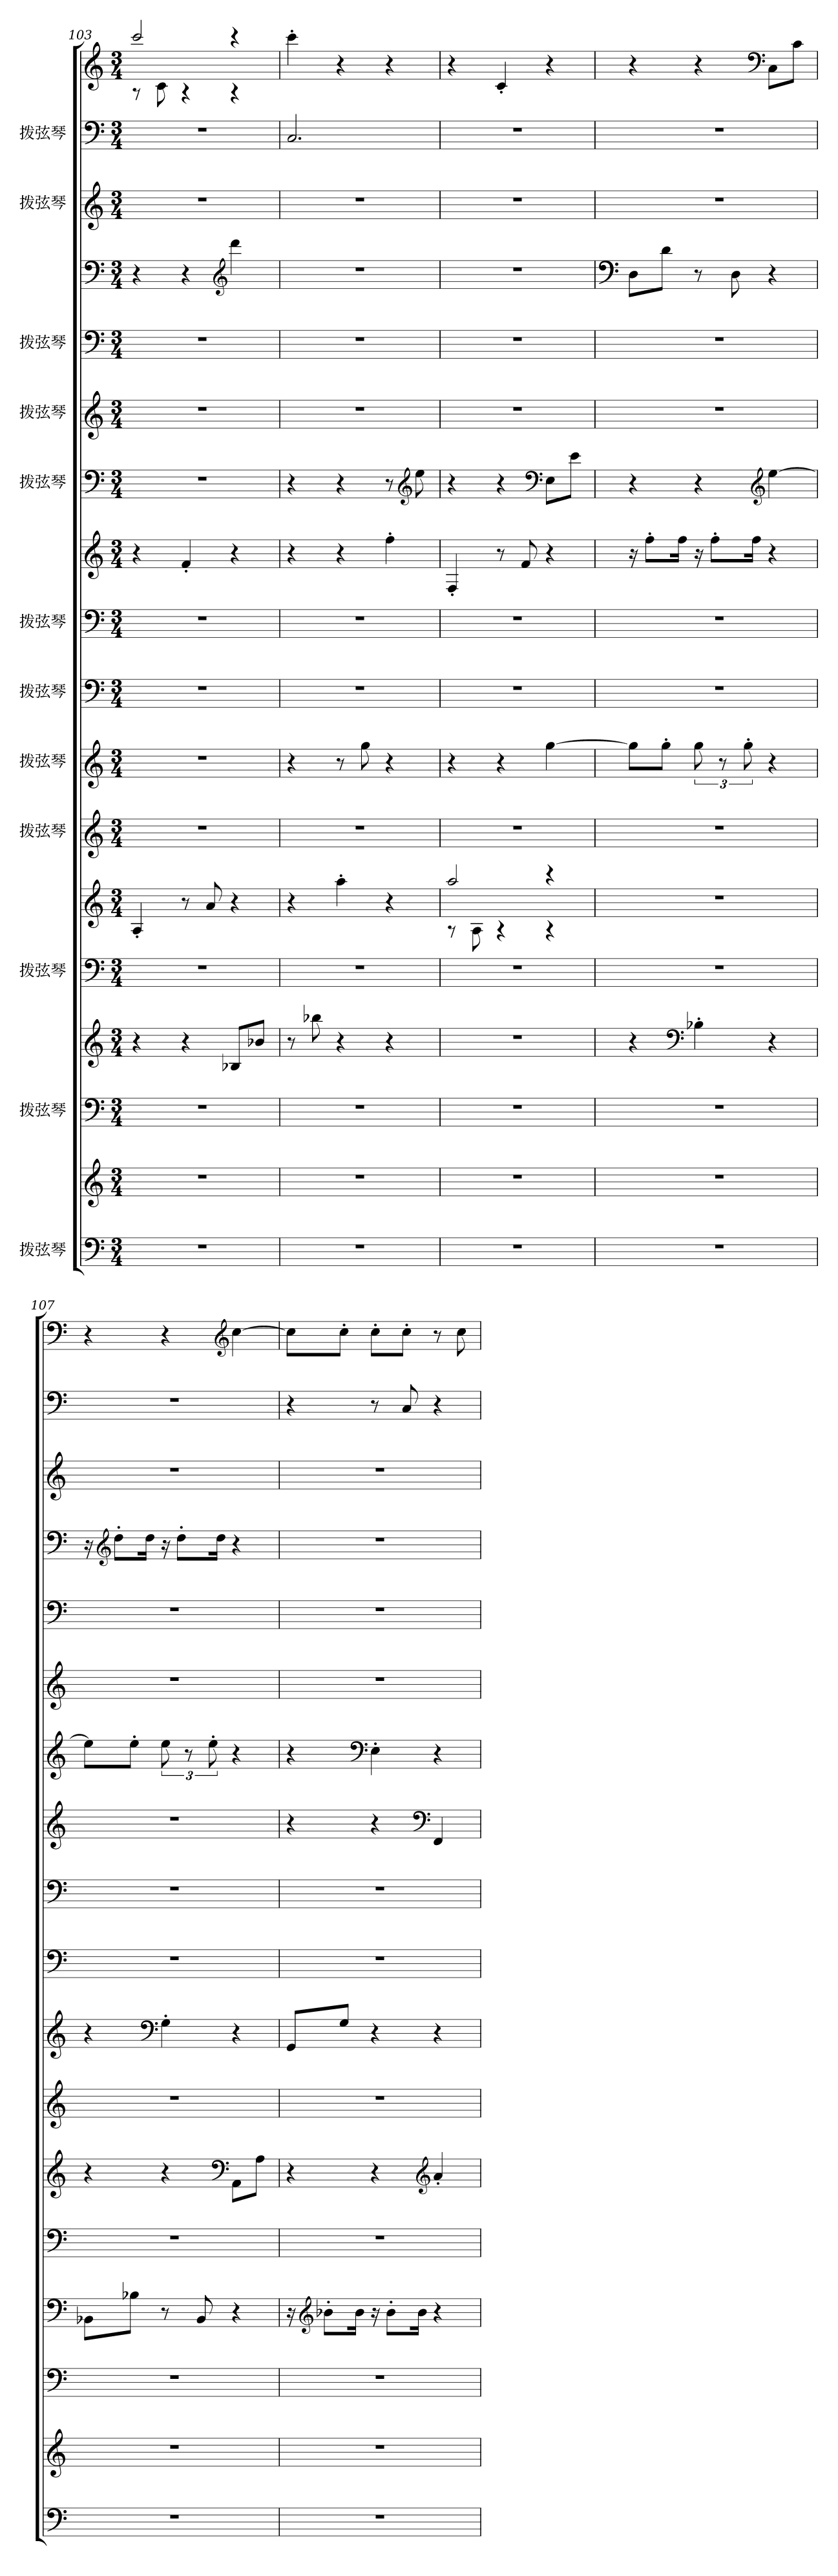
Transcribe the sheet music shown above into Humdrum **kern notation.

**kern	**kern	**kern	**kern	**kern	**kern	**kern	**kern	**kern	**kern	**kern	**kern	**kern	**kern	**kern	**kern	**kern	**kern
*part12	*part12	*part11	*part11	*part10	*part10	*part9	*part8	*part7	*part6	*part6	*part5	*part4	*part3	*part3	*part2	*part1	*part1
*staff18	*staff17	*staff16	*staff15	*staff14	*staff13	*staff12	*staff11	*staff10	*staff9	*staff8	*staff7	*staff6	*staff5	*staff4	*staff3	*staff2	*staff1
*I"拨弦琴	*	*I"拨弦琴	*	*I"拨弦琴	*	*I"拨弦琴	*I"拨弦琴	*I"拨弦琴	*I"拨弦琴	*	*I"拨弦琴	*I"拨弦琴	*I"拨弦琴	*	*I"拨弦琴	*I"拨弦琴	*
*clefF4	*clefG2	*clefF4	*clefG2	*clefF4	*clefG2	*clefG2	*clefG2	*clefF4	*clefF4	*clefG2	*clefF4	*clefG2	*clefF4	*clefF4	*clefG2	*clefF4	*clefG2
*k[]	*k[]	*k[]	*k[]	*k[]	*k[]	*k[]	*k[]	*k[]	*k[]	*k[]	*k[]	*k[]	*k[]	*k[]	*k[]	*k[]	*k[]
*M3/4	*M3/4	*M3/4	*M3/4	*M3/4	*M3/4	*M3/4	*M3/4	*M3/4	*M3/4	*M3/4	*M3/4	*M3/4	*M3/4	*M3/4	*M3/4	*M3/4	*M3/4
=103	=103	=103	=103	=103	=103	=103	=103	=103	=103	=103	=103	=103	=103	=103	=103	=103	=103
*	*	*	*	*	*	*	*	*	*	*	*	*	*	*	*	*	*^
2.r	2.r	2.r	4r	2.r	4A'/	2.r	2.r	2.r	2.r	4r	2.r	2.r	2.r	4r	2.r	2.r	2ccc/	8r
.	.	.	.	.	.	.	.	.	.	.	.	.	.	.	.	.	.	8c\
.	.	.	4r	.	8r	.	.	.	.	4f'/	.	.	.	4r	.	.	.	4r
.	.	.	.	.	8a/	.	.	.	.	.	.	.	.	.	.	.	.	.
*	*	*	*	*	*	*	*	*	*	*	*	*	*	*clefG2	*	*	*	*
.	.	.	8B-X/L	.	4r	.	.	.	.	4r	.	.	.	4ddd\	.	.	4r	4r
.	.	.	8b-X/J	.	.	.	.	.	.	.	.	.	.	.	.	.	.	.
*	*	*	*	*	*	*	*	*	*	*	*	*	*	*	*	*	*v	*v
=104	=104	=104	=104	=104	=104	=104	=104	=104	=104	=104	=104	=104	=104	=104	=104	=104	=104
2.r	2.r	2.r	8r	2.r	4r	2.r	4r	2.r	2.r	4r	4r	2.r	2.r	2.r	2.r	2.C/	4ccc'\
.	.	.	8bb-X\	.	.	.	.	.	.	.	.	.	.	.	.	.	.
.	.	.	4r	.	4aa'\	.	8r	.	.	4r	4r	.	.	.	.	.	4r
.	.	.	.	.	.	.	8gg\	.	.	.	.	.	.	.	.	.	.
.	.	.	4r	.	4r	.	4r	.	.	4ff'\	8r	.	.	.	.	.	4r
*	*	*	*	*	*	*	*	*	*	*	*clefG2	*	*	*	*	*	*
.	.	.	.	.	.	.	.	.	.	.	8ee\	.	.	.	.	.	.
=105	=105	=105	=105	=105	=105	=105	=105	=105	=105	=105	=105	=105	=105	=105	=105	=105	=105
*	*	*	*	*	*^	*	*	*	*	*	*	*	*	*	*	*	*
2.r	2.r	2.r	2.r	2.r	2aa/	8r	2.r	4r	2.r	2.r	4F'/	4r	2.r	2.r	2.r	2.r	2.r	4r
.	.	.	.	.	.	8A\	.	.	.	.	.	.	.	.	.	.	.	.
.	.	.	.	.	.	4r	.	4r	.	.	8r	4r	.	.	.	.	.	4c'/
.	.	.	.	.	.	.	.	.	.	.	8f/	.	.	.	.	.	.	.
*	*	*	*	*	*	*	*	*	*	*	*	*clefF4	*	*	*	*	*	*
.	.	.	.	.	4r	4r	.	[4gg\	.	.	4r	8E\L	.	.	.	.	.	4r
.	.	.	.	.	.	.	.	.	.	.	.	8e\J	.	.	.	.	.	.
*	*	*	*	*	*v	*v	*	*	*	*	*	*	*	*	*	*	*	*
!!LO:PB:g=z
=106	=106	=106	=106	=106	=106	=106	=106	=106	=106	=106	=106	=106	=106	=106	=106	=106	=106
*	*	*	*	*	*	*	*	*	*	*	*	*	*	*clefF4	*	*	*
2.r	2.r	2.r	4r	2.r	2.r	2.r	8gg\L]	2.r	2.r	16r	4r	2.r	2.r	8D\L	2.r	2.r	4r
.	.	.	.	.	.	.	.	.	.	8ff'\L	.	.	.	.	.	.	.
.	.	.	.	.	.	.	8gg'\J	.	.	.	.	.	.	8d\J	.	.	.
.	.	.	.	.	.	.	.	.	.	16ff\Jk	.	.	.	.	.	.	.
*	*	*	*clefF4	*	*	*	*	*	*	*	*	*	*	*	*	*	*
.	.	.	4B-X'\	.	.	.	12gg\	.	.	16r	4r	.	.	8r	.	.	4r
.	.	.	.	.	.	.	.	.	.	8ff'\L	.	.	.	.	.	.	.
.	.	.	.	.	.	.	12r	.	.	.	.	.	.	.	.	.	.
.	.	.	.	.	.	.	.	.	.	.	.	.	.	8D\	.	.	.
.	.	.	.	.	.	.	12gg'\	.	.	.	.	.	.	.	.	.	.
.	.	.	.	.	.	.	.	.	.	16ff\Jk	.	.	.	.	.	.	.
*	*	*	*	*	*	*	*	*	*	*	*clefG2	*	*	*	*	*	*clefF4
.	.	.	4r	.	.	.	4r	.	.	4r	[4ee\	.	.	4r	.	.	8C\L
.	.	.	.	.	.	.	.	.	.	.	.	.	.	.	.	.	8c\J
=107	=107	=107	=107	=107	=107	=107	=107	=107	=107	=107	=107	=107	=107	=107	=107	=107	=107
2.r	2.r	2.r	8BB-X\L	2.r	4r	2.r	4r	2.r	2.r	2.r	8ee\L]	2.r	2.r	16r	2.r	2.r	4r
*	*	*	*	*	*	*	*	*	*	*	*	*	*	*clefG2	*	*	*
.	.	.	.	.	.	.	.	.	.	.	.	.	.	8dd'\L	.	.	.
.	.	.	8B-X\J	.	.	.	.	.	.	.	8ee'\J	.	.	.	.	.	.
.	.	.	.	.	.	.	.	.	.	.	.	.	.	16dd\Jk	.	.	.
*	*	*	*	*	*	*	*clefF4	*	*	*	*	*	*	*	*	*	*
.	.	.	8r	.	4r	.	4G'\	.	.	.	12ee\	.	.	16r	.	.	4r
.	.	.	.	.	.	.	.	.	.	.	.	.	.	8dd'\L	.	.	.
.	.	.	.	.	.	.	.	.	.	.	12r	.	.	.	.	.	.
.	.	.	8BB-/	.	.	.	.	.	.	.	.	.	.	.	.	.	.
.	.	.	.	.	.	.	.	.	.	.	12ee'\	.	.	.	.	.	.
.	.	.	.	.	.	.	.	.	.	.	.	.	.	16dd\Jk	.	.	.
*	*	*	*	*	*clefF4	*	*	*	*	*	*	*	*	*	*	*	*clefG2
.	.	.	4r	.	8AA\L	.	4r	.	.	.	4r	.	.	4r	.	.	[4cc\
.	.	.	.	.	8A\J	.	.	.	.	.	.	.	.	.	.	.	.
=108	=108	=108	=108	=108	=108	=108	=108	=108	=108	=108	=108	=108	=108	=108	=108	=108	=108
2.r	2.r	2.r	16r	2.r	4r	2.r	8GG/L	2.r	2.r	4r	4r	2.r	2.r	2.r	2.r	4r	8cc\L]
*	*	*	*clefG2	*	*	*	*	*	*	*	*	*	*	*	*	*	*
.	.	.	8b-X'\L	.	.	.	.	.	.	.	.	.	.	.	.	.	.
.	.	.	.	.	.	.	8G/J	.	.	.	.	.	.	.	.	.	8cc'\J
.	.	.	16b-\Jk	.	.	.	.	.	.	.	.	.	.	.	.	.	.
*	*	*	*	*	*	*	*	*	*	*	*clefF4	*	*	*	*	*	*
.	.	.	16r	.	4r	.	4r	.	.	4r	4E'\	.	.	.	.	8r	8cc'\L
.	.	.	8b-'\L	.	.	.	.	.	.	.	.	.	.	.	.	.	.
.	.	.	.	.	.	.	.	.	.	.	.	.	.	.	.	8C/	8cc'\J
.	.	.	16b-\Jk	.	.	.	.	.	.	.	.	.	.	.	.	.	.
*	*	*	*	*	*clefG2	*	*	*	*	*clefF4	*	*	*	*	*	*	*
.	.	.	4r	.	4a'/	.	4r	.	.	4FF/	4r	.	.	.	.	4r	8r
.	.	.	.	.	.	.	.	.	.	.	.	.	.	.	.	.	8cc\
=	=	=	=	=	=	=	=	=	=	=	=	=	=	=	=	=	=
*-	*-	*-	*-	*-	*-	*-	*-	*-	*-	*-	*-	*-	*-	*-	*-	*-	*-
